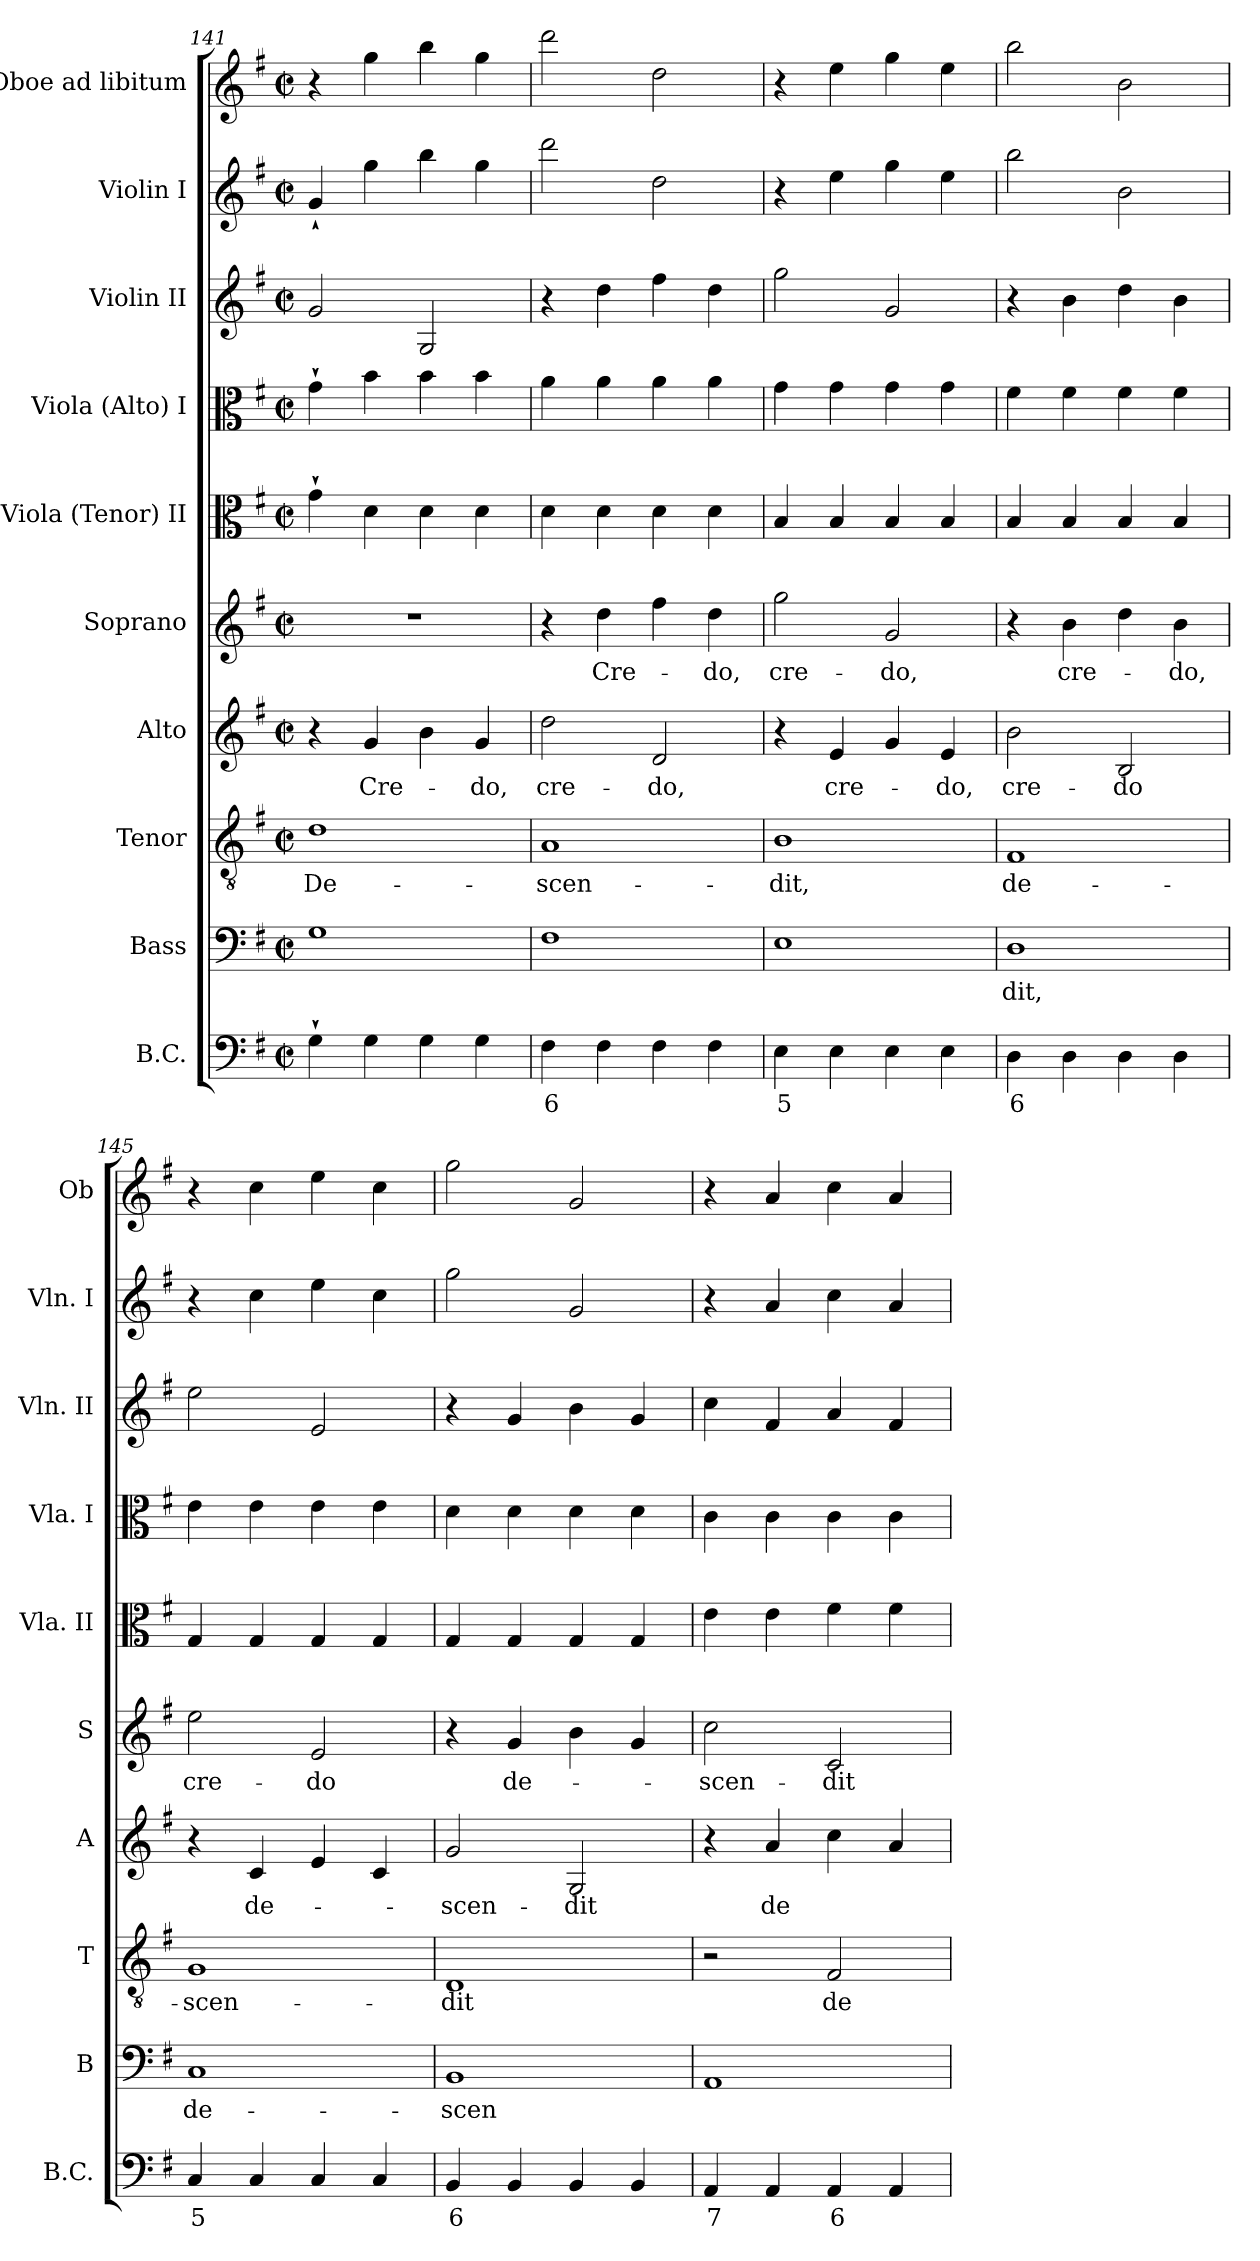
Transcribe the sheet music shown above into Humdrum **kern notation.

**kern	**text	**kern	**text	**kern	**text	**kern	**text	**kern	**text	**kern	**kern	**kern	**kern	**kern
*part10	*part10	*part9	*part9	*part8	*part8	*part7	*part7	*part6	*part6	*part5	*part4	*part3	*part2	*part1
*staff10	*staff10	*staff9	*staff9	*staff8	*staff8	*staff7	*staff7	*staff6	*staff6	*staff5	*staff4	*staff3	*staff2	*staff1
*I"B.C.	*	*I"Bass	*	*I"Tenor	*	*I"Alto	*	*I"Soprano	*	*I"Viola (Tenor) II	*I"Viola (Alto) I	*I"Violin II	*I"Violin I	*I"Oboe ad libitum
*I'B.C.	*	*I'B	*	*I'T	*	*I'A	*	*I'S	*	*I'Vla. II	*I'Vla. I	*I'Vln. II	*I'Vln. I	*I'Ob
*clefF4	*	*clefF4	*	*clefGv2	*	*clefG2	*	*clefG2	*	*clefC3	*clefC3	*clefG2	*clefG2	*clefG2
*k[f#]	*	*k[f#]	*	*k[f#]	*	*k[f#]	*	*k[f#]	*	*k[f#]	*k[f#]	*k[f#]	*k[f#]	*k[f#]
*G:	*	*G:	*	*G:	*	*G:	*	*G:	*	*G:	*G:	*G:	*G:	*G:
*M2/2	*	*M2/2	*	*M2/2	*	*M2/2	*	*M2/2	*	*M2/2	*M2/2	*M2/2	*M2/2	*M2/2
*met(c|)	*	*met(c|)	*	*met(c|)	*	*met(c|)	*	*met(c|)	*	*met(c|)	*met(c|)	*met(c|)	*met(c|)	*met(c|)
=141	=141	=141	=141	=141	=141	=141	=141	=141	=141	=141	=141	=141	=141	=141
!	!	!	!	!	!LO:LY:b	!	!	!	!	!	!	!	!	!
4G`>\	.	1G	.	1d	De-	4r	.	1r	.	4g`>\	4g`>\	2g/	4g`</	4r
!	!	!	!	!	!	!	!LO:LY:b	!	!	!	!	!	!	!
4G\	.	.	.	.	.	4g/	Cre-	.	.	4d\	4b\	.	4gg\	4gg\
4G\	.	.	.	.	.	4b\	.	.	.	4d\	4b\	2G/	4bb\	4bb\
!	!	!	!	!	!	!	!LO:LY:b	!	!	!	!	!	!	!
4G\	.	.	.	.	.	4g/	-do,	.	.	4d\	4b\	.	4gg\	4gg\
=142	=142	=142	=142	=142	=142	=142	=142	=142	=142	=142	=142	=142	=142	=142
!	!LO:LY:b	!	!	!	!LO:LY:b	!	!LO:LY:b	!	!	!	!	!	!	!
4F#\	6	1F#	.	1A	-scen-	2dd\	cre-	4r	.	4d\	4a\	4r	2ddd\	2ddd\
!	!	!	!	!	!	!	!	!	!LO:LY:b	!	!	!	!	!
4F#\	.	.	.	.	.	.	.	4dd\	Cre-	4d\	4a\	4dd\	.	.
!	!	!	!	!	!	!	!LO:LY:b	!	!	!	!	!	!	!
4F#\	.	.	.	.	.	2d/	-do,	4ff#\	.	4d\	4a\	4ff#\	2dd\	2dd\
!	!	!	!	!	!	!	!	!	!LO:LY:b	!	!	!	!	!
4F#\	.	.	.	.	.	.	.	4dd\	-do,	4d\	4a\	4dd\	.	.
=143	=143	=143	=143	=143	=143	=143	=143	=143	=143	=143	=143	=143	=143	=143
!	!LO:LY:b	!	!	!	!LO:LY:b	!	!	!	!LO:LY:b	!	!	!	!	!
4E\	5	1E	.	1B	-dit,	4r	.	2gg\	cre-	4B/	4g\	2gg\	4r	4r
!	!	!	!	!	!	!	!LO:LY:b	!	!	!	!	!	!	!
4E\	.	.	.	.	.	4e/	cre-	.	.	4B/	4g\	.	4ee\	4ee\
!	!	!	!	!	!	!	!	!	!LO:LY:b	!	!	!	!	!
4E\	.	.	.	.	.	4g/	.	2g/	-do,	4B/	4g\	2g/	4gg\	4gg\
!	!	!	!	!	!	!	!LO:LY:b	!	!	!	!	!	!	!
4E\	.	.	.	.	.	4e/	-do,	.	.	4B/	4g\	.	4ee\	4ee\
=144	=144	=144	=144	=144	=144	=144	=144	=144	=144	=144	=144	=144	=144	=144
!	!LO:LY:b	!	!LO:LY:b	!	!LO:LY:b	!	!LO:LY:b	!	!	!	!	!	!	!
4D\	6	1D	-dit,	1F#	de-	2b\	cre-	4r	.	4B/	4f#\	4r	2bb\	2bb\
!	!	!	!	!	!	!	!	!	!LO:LY:b	!	!	!	!	!
4D\	.	.	.	.	.	.	.	4b\	cre-	4B/	4f#\	4b\	.	.
!	!	!	!	!	!	!	!LO:LY:b	!	!	!	!	!	!	!
4D\	.	.	.	.	.	2B/	-do	4dd\	.	4B/	4f#\	4dd\	2b\	2b\
!	!	!	!	!	!	!	!	!	!LO:LY:b	!	!	!	!	!
4D\	.	.	.	.	.	.	.	4b\	-do,	4B/	4f#\	4b\	.	.
!!LO:PB:g=z
=145	=145	=145	=145	=145	=145	=145	=145	=145	=145	=145	=145	=145	=145	=145
!	!LO:LY:b	!	!LO:LY:b	!	!LO:LY:b	!	!	!	!LO:LY:b	!	!	!	!	!
4C/	5	1C	de-	1G	-scen-	4r	.	2ee\	cre-	4G/	4e\	2ee\	4r	4r
!	!	!	!	!	!	!	!LO:LY:b	!	!	!	!	!	!	!
4C/	.	.	.	.	.	4c/	de-	.	.	4G/	4e\	.	4cc\	4cc\
!	!	!	!	!	!	!	!	!	!LO:LY:b	!	!	!	!	!
4C/	.	.	.	.	.	4e/	.	2e/	-do	4G/	4e\	2e/	4ee\	4ee\
4C/	.	.	.	.	.	4c/	.	.	.	4G/	4e\	.	4cc\	4cc\
=146	=146	=146	=146	=146	=146	=146	=146	=146	=146	=146	=146	=146	=146	=146
!	!LO:LY:b	!	!LO:LY:b	!	!LO:LY:b	!	!LO:LY:b	!	!	!	!	!	!	!
4BB/	6	1BB	-scen	1D	-dit	2g/	-scen-	4r	.	4G/	4d\	4r	2gg\	2gg\
!	!	!	!	!	!	!	!	!	!LO:LY:b	!	!	!	!	!
4BB/	.	.	.	.	.	.	.	4g/	de-	4G/	4d\	4g/	.	.
!	!	!	!	!	!	!	!LO:LY:b	!	!	!	!	!	!	!
4BB/	.	.	.	.	.	2G/	-dit	4b\	.	4G/	4d\	4b\	2g/	2g/
4BB/	.	.	.	.	.	.	.	4g/	.	4G/	4d\	4g/	.	.
=147	=147	=147	=147	=147	=147	=147	=147	=147	=147	=147	=147	=147	=147	=147
!	!LO:LY:b	!	!	!	!	!	!	!	!LO:LY:b	!	!	!	!	!
4AA/	7	1AA	.	2r	.	4r	.	2cc\	-scen-	4e\	4c\	4cc\	4r	4r
!	!	!	!	!	!	!	!LO:LY:b	!	!	!	!	!	!	!
4AA/	.	.	.	.	.	4a/	de	.	.	4e\	4c\	4f#/	4a/	4a/
!	!LO:LY:b	!	!	!	!LO:LY:b	!	!	!	!LO:LY:b	!	!	!	!	!
4AA/	6	.	.	2F#/	de	4cc\	.	2c/	-dit	4f#\	4c\	4a/	4cc\	4cc\
4AA/	.	.	.	.	.	4a/	.	.	.	4f#\	4c\	4f#/	4a/	4a/
=	=	=	=	=	=	=	=	=	=	=	=	=	=	=
*-	*-	*-	*-	*-	*-	*-	*-	*-	*-	*-	*-	*-	*-	*-
